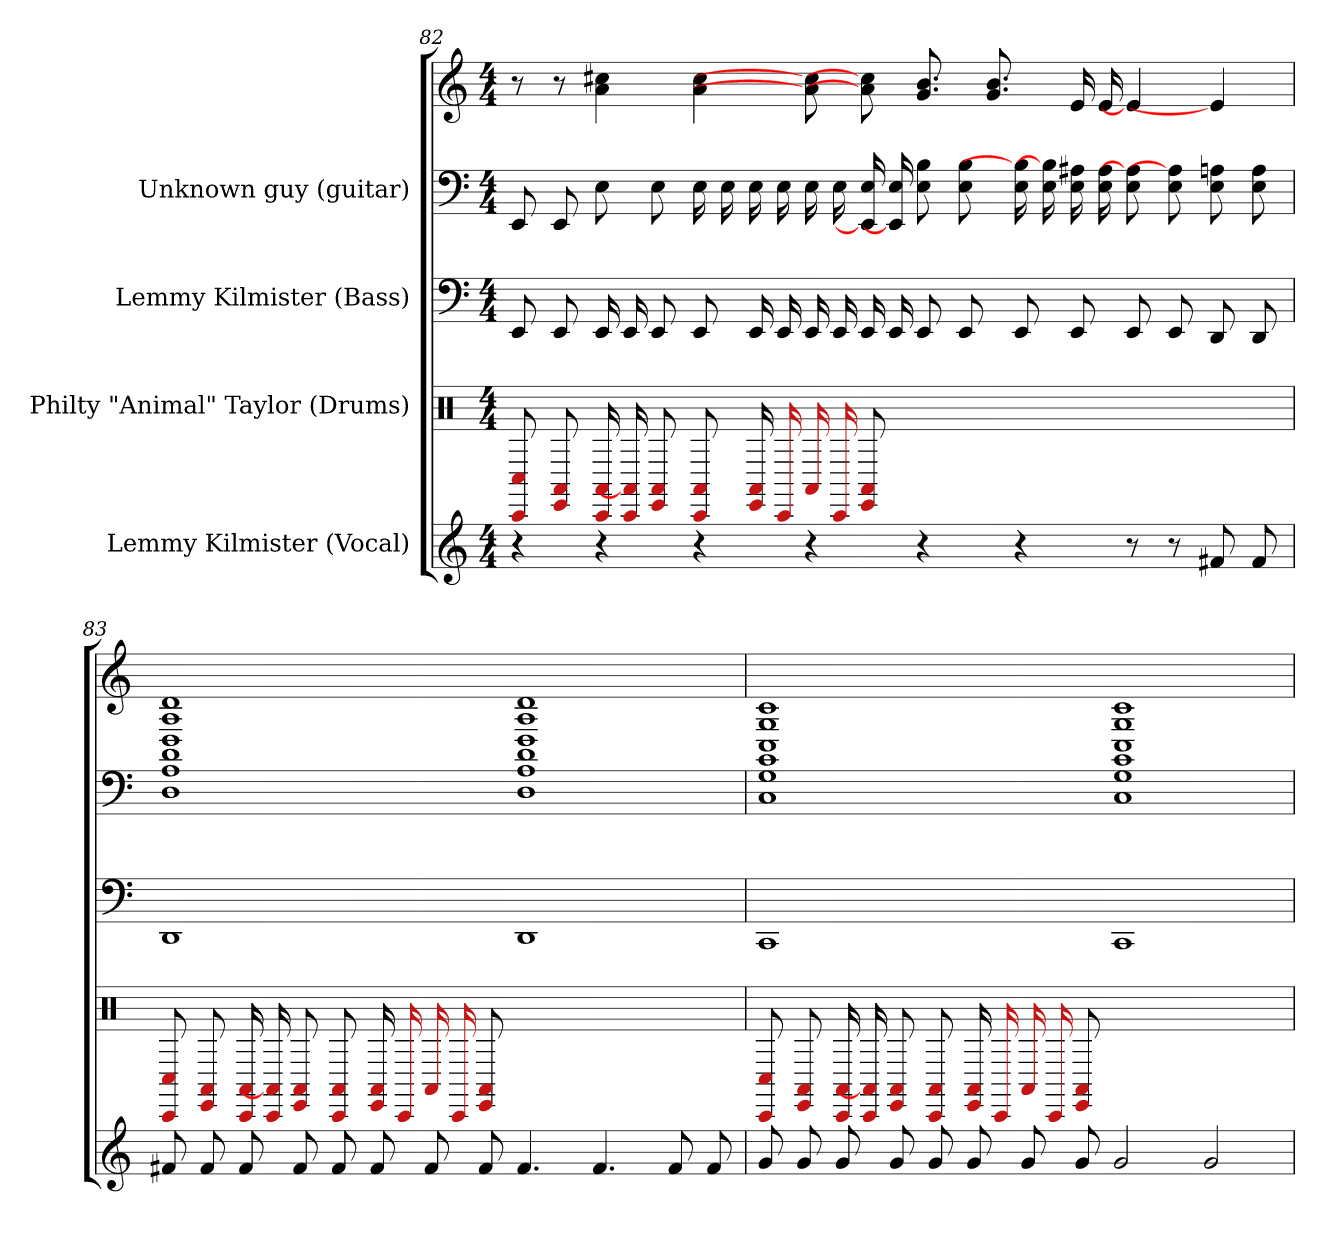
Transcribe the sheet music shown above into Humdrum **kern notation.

**kern	**kern	**kern	**kern	**kern
*part5	*part4	*part3	*part2	*part1
*staff5	*staff4	*staff3	*staff2	*staff1
*I"Lemmy Kilmister (Vocal)	*I"Philty "Animal" Taylor (Drums)	*I"Lemmy Kilmister (Bass)	*I"Unknown guy (guitar)	*I""Fast" Eddie Clarke (Guitar)
*	*clefX	*	*	*
*k[]	*k[]	*k[]	*k[]	*k[]
*M4/4	*M4/4	*M4/4	*M4/4	*M4/4
=82	=82	=82	=82	=82
4r	8C# 8CC	8EE	8EE	8r
.	8AA# 8EE	8EE	8EE	8r
4r	16AA# 16CC	16EE	8E	4cc# 4a
.	16AA#] 16CC	16EE	.	.
.	8AA# 8EE	8EE	8E	.
4r	8AA# 8CC	8EE	16E	4cc# 4a
.	.	.	16E	.
.	16AA# 16EE	16EE	16E	.
.	16CC	16EE	16E	.
4r	16AA#	16EE	16E	8cc#] 8a]
.	16CC	16EE	16E	.
.	8AA# 8EE	16EE	16E 16EE]	8cc#] 8a]
.	.	16EE	16E 16EE]	.
4r	1ryy	8EE	8B 8E	8.b 8.g
.	.	8EE	8B 8E	.
.	.	.	.	8.b 8.g
4r	.	8EE	16B] 16E	.
.	.	.	16B] 16E	.
.	.	8EE	16A# 16E	16e
.	.	.	16A# 16E	16e
8r	.	8EE	8A#] 8E	4e]
8r	.	8EE	8A#] 8E	.
8f#	.	8DD	8A 8E	4e]
8f#	.	8DD	8A 8E	.
=83	=83	=83	=83	=83
8f#	8C# 8CC	1DD	1d 1A 1D	1d 1A 1D
8f#	8AA# 8EE	.	.	.
8f#	16AA# 16CC	.	.	.
.	16AA#] 16CC	.	.	.
8f#	8AA# 8EE	.	.	.
8f#	8AA# 8CC	.	.	.
8f#	16AA# 16EE	.	.	.
.	16CC	.	.	.
8f#	16AA#	.	.	.
.	16CC	.	.	.
8f#	8AA# 8EE	.	.	.
4.f#	1ryy	1DD	1d 1A 1D	1d 1A 1D
4.f#	.	.	.	.
8f#	.	.	.	.
8f#	.	.	.	.
=84	=84	=84	=84	=84
8g	8C# 8CC	1CC	1c 1G 1C	1c 1G 1C
8g	8AA# 8EE	.	.	.
8g	16AA# 16CC	.	.	.
.	16AA#] 16CC	.	.	.
8g	8AA# 8EE	.	.	.
8g	8AA# 8CC	.	.	.
8g	16AA# 16EE	.	.	.
.	16CC	.	.	.
8g	16AA#	.	.	.
.	16CC	.	.	.
8g	8AA# 8EE	.	.	.
2g	1ryy	1CC	1c 1G 1C	1c 1G 1C
2g	.	.	.	.
=	=	=	=	=
*-	*-	*-	*-	*-
